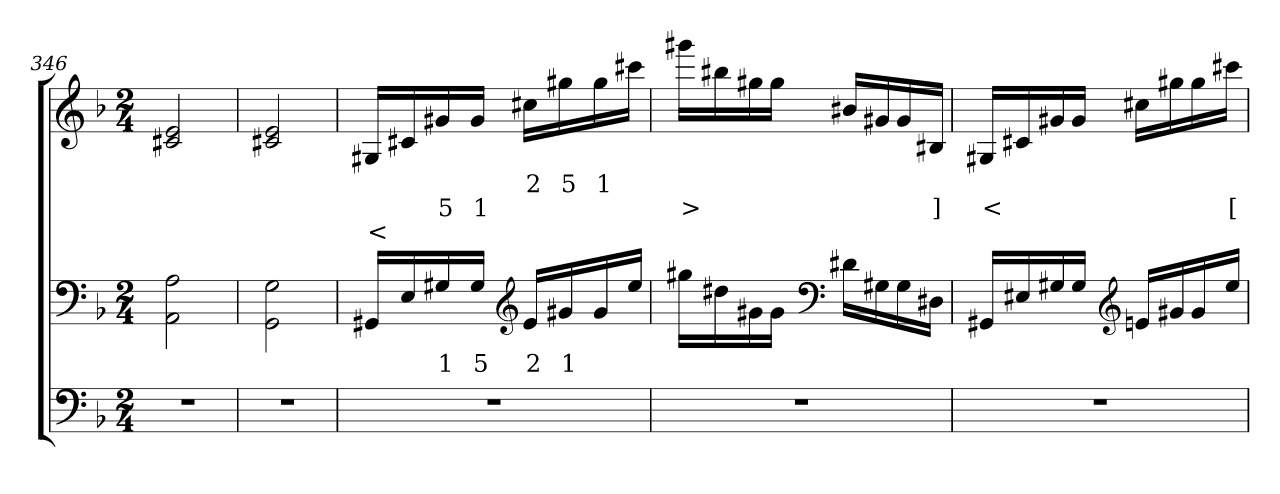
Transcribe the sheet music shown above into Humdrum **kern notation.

**kern	**kern	**text	**kern	**text	**text	**text
*part3	*part2	*part2	*part1	*part1	*part1	*part1
*staff3	*staff2	*staff2	*staff1	*staff1	*staff1	*staff1
*clefF4	*clefF4	*	*clefG2	*	*	*
*k[b-]	*k[b-]	*	*k[b-]	*	*	*
*M2/4	*M2/4	*	*M2/4	*	*	*
=346	=346	=346	=346	=346	=346	=346
2r	2A 2AA	.	2e 2c#X	.	.	.
=347	=347	=347	=347	=347	=347	=347
2r	2G\ 2GG\	.	2e 2c#X	.	.	.
=348	=348	=348	=348	=348	=348	=348
2r	16GG#XLL	.	16G#XLL	.	.	<
.	16E	.	16c#X	.	.	.
.	16G#	1	16g#	.	5	.
.	16G#JJ	5	16g#JJ	.	1	.
*	*clefG2	*	*	*	*	*
.	16eLL	2	16cc#LL	2	.	.
.	16g#	1	16gg#	5	.	.
.	16g#	.	16gg#	1	.	.
.	16eeJJ	.	16ccc#JJ	.	.	.
=349	=349	=349	=349	=349	=349	=349
2r	16gg#XLL	.	16ggg#XLL	.	>	.
.	16dd#X	.	16bb#X	.	.	.
.	16g#	.	16gg#	.	.	.
.	16g#JJ	.	16gg#JJ	.	.	.
*	*clefF4	*	*	*	*	*
.	16d#LL	.	16b#LL	.	.	.
.	16G#	.	16g#	.	.	.
.	16G#	.	16g#	.	.	.
.	16D#JJ	.	16B#JJ	.	]	.
=350	=350	=350	=350	=350	=350	=350
2r	16GG#XLL	.	16G#XLL	.	<	.
.	16E#X	.	16c#X	.	.	.
.	16G#	.	16g#	.	.	.
.	16G#JJ	.	16g#JJ	.	.	.
*	*clefG2	*	*	*	*	*
.	16enLL	.	16cc#LL	.	.	.
.	16g#	.	16gg#	.	.	.
.	16g#	.	16gg#	.	.	.
.	16eeJJ	.	16ccc#JJ	.	[	.
=	=	=	=	=	=	=
*-	*-	*-	*-	*-	*-	*-
